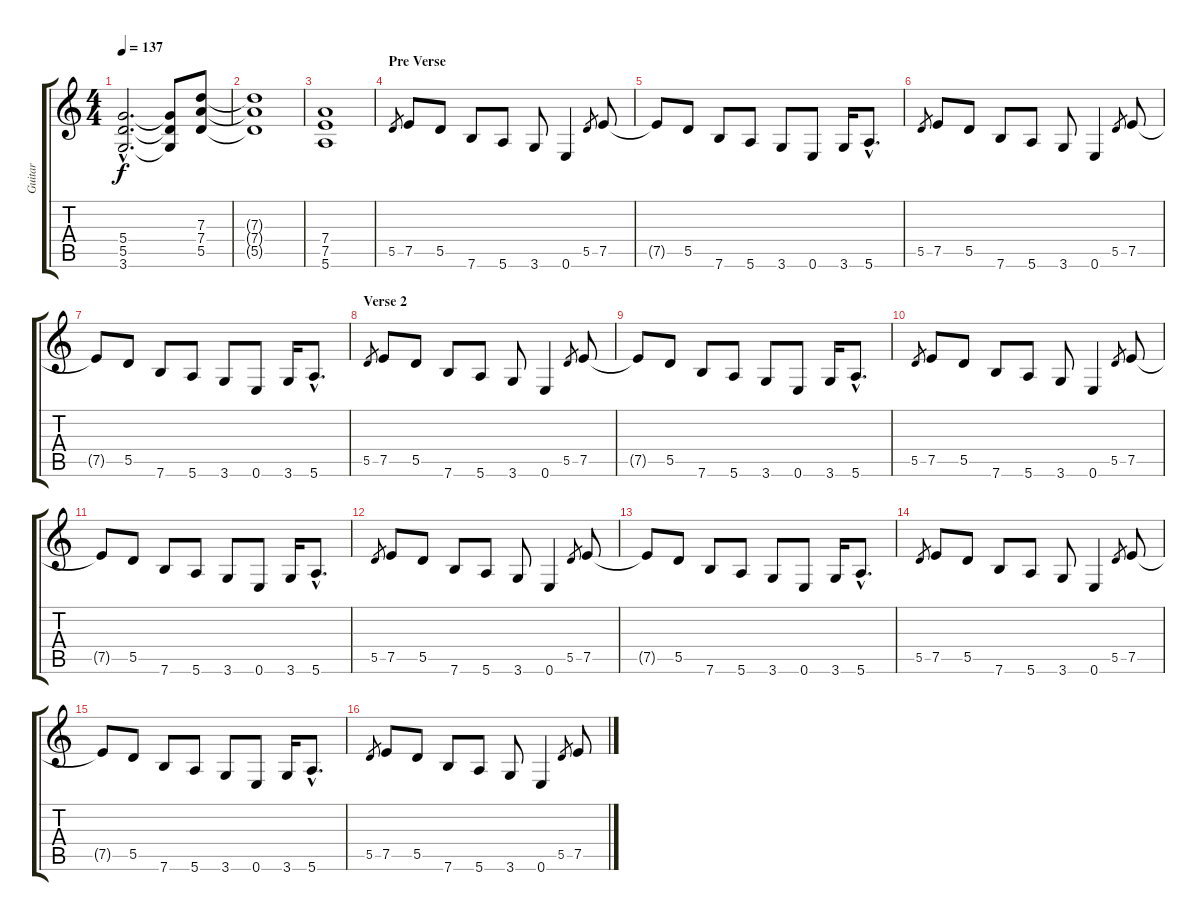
\track ("Guitar" "Guitar") {instrument distortionguitar}
\staff {score tabs}
\tuning (E4 B3 G3 D3 A2 E2) {hide}
\ts (4 4)
\tempo 137
\clef g2
\ks c
(5.4{hac} 5.5{hac} 3.6{hac}).2{d dy f} (5.4{t} 5.5{t} 3.6{t}).8 (7.3 7.4 5.5).8 |
(7.3{t} 7.4{t} 5.5{t}).1 |
(7.4 7.5 5.6).1 |
\section ("" "Pre Verse")
5.5.8{gr} 7.5.8 5.5.8 7.6.8 5.6.8 3.6.8 0.6.4 5.5.8{gr} 7.5.8 |
7.5{t}.8 5.5.8 7.6.8 5.6.8 3.6.8 0.6.8 3.6.16 5.6{hac}.8{d} |
5.5.8{gr} 7.5.8 5.5.8 7.6.8 5.6.8 3.6.8 0.6.4 5.5.8{gr} 7.5.8 |
7.5{t}.8 5.5.8 7.6.8 5.6.8 3.6.8 0.6.8 3.6.16 5.6{hac}.8{d} |
\section ("" "Verse 2")
5.5.8{gr} 7.5.8 5.5.8 7.6.8 5.6.8 3.6.8 0.6.4 5.5.8{gr} 7.5.8 |
7.5{t}.8 5.5.8 7.6.8 5.6.8 3.6.8 0.6.8 3.6.16 5.6{hac}.8{d} |
5.5.8{gr} 7.5.8 5.5.8 7.6.8 5.6.8 3.6.8 0.6.4 5.5.8{gr} 7.5.8 |
7.5{t}.8 5.5.8 7.6.8 5.6.8 3.6.8 0.6.8 3.6.16 5.6{hac}.8{d} |
5.5.8{gr} 7.5.8 5.5.8 7.6.8 5.6.8 3.6.8 0.6.4 5.5.8{gr} 7.5.8 |
7.5{t}.8 5.5.8 7.6.8 5.6.8 3.6.8 0.6.8 3.6.16 5.6{hac}.8{d} |
5.5.8{gr} 7.5.8 5.5.8 7.6.8 5.6.8 3.6.8 0.6.4 5.5.8{gr} 7.5.8 |
7.5{t}.8 5.5.8 7.6.8 5.6.8 3.6.8 0.6.8 3.6.16 5.6{hac}.8{d} |
5.5.8{gr} 7.5.8 5.5.8 7.6.8 5.6.8 3.6.8 0.6.4 5.5.8{gr} 7.5.8
